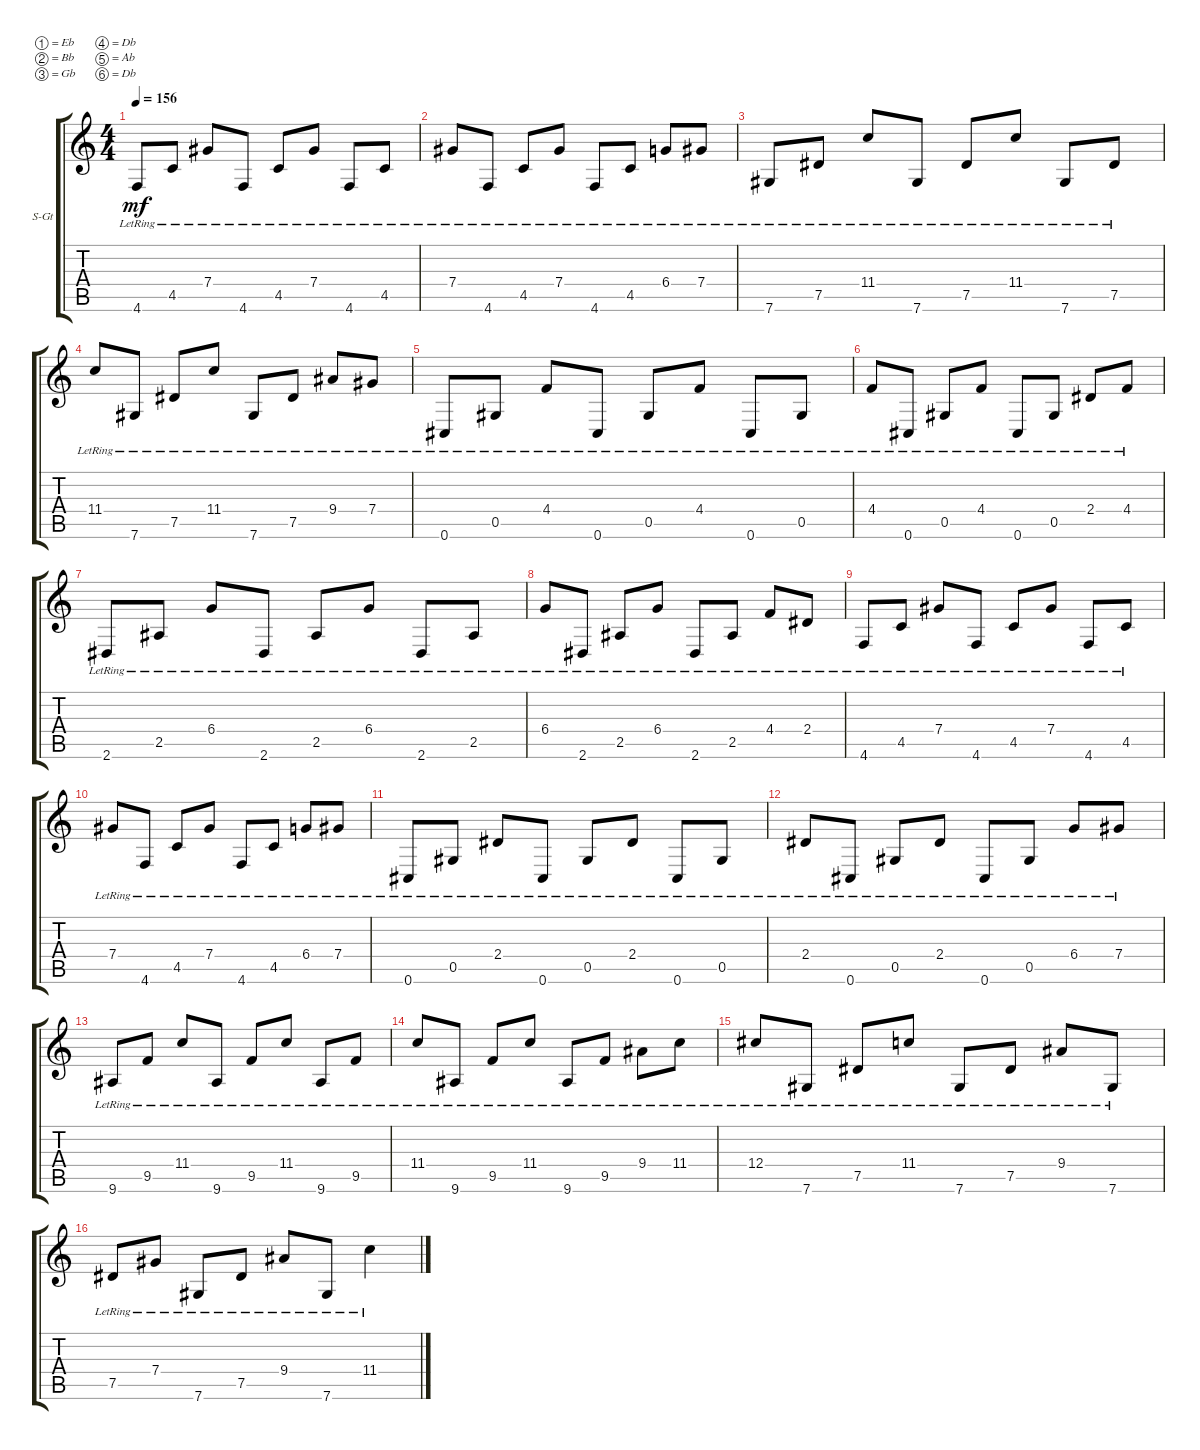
\defaultSystemsLayout 4
\bracketExtendMode groupsimilarinstruments
\firstSystemTrackNameOrientation horizontal
\otherSystemsTrackNameOrientation horizontal
\track ("Intro Guitar 1" "S-Gt") {instrument acousticguitarsteel}
\staff {score tabs}
\tuning (Eb4 Bb3 Gb3 Db3 Ab2 Db2)
\ts (4 4)
\tempo 156
\clef g2
\scale
0.485477
\ks c
4.6{lr}.8{dy mf instrument acousticguitarsteel} 4.5{lr}.8 7.4{lr}.8 4.6{lr}.8 4.5{lr}.8 7.4{lr}.8 4.6{lr}.8 4.5{lr}.8 |
\scale
0.257261 7.4{lr}.8 4.6{lr}.8 4.5{lr}.8 7.4{lr}.8 4.6{lr}.8 4.5{lr}.8 6.4{lr}.8 7.4{lr}.8 |
\scale
0.257261 7.6{lr}.8 7.5{lr}.8 11.4{lr}.8 7.6{lr}.8 7.5{lr}.8 11.4{lr}.8 7.6{lr}.8 7.5{lr}.8 |
\scale
0.333333 11.4{lr}.8 7.6{lr}.8 7.5{lr}.8 11.4{lr}.8 7.6{lr}.8 7.5{lr}.8 9.4{lr}.8 7.4{lr}.8 |
\scale
0.333333 0.6{lr}.8 0.5{lr}.8 4.4{lr}.8 0.6{lr}.8 0.5{lr}.8 4.4{lr}.8 0.6{lr}.8 0.5{lr}.8 |
\scale
0.333333 4.4{lr}.8 0.6{lr}.8 0.5{lr}.8 4.4{lr}.8 0.6{lr}.8 0.5{lr}.8 2.4{lr}.8 4.4{lr}.8 |
\scale
0.333333 2.6{lr}.8 2.5{lr}.8 6.4{lr}.8 2.6{lr}.8 2.5{lr}.8 6.4{lr}.8 2.6{lr}.8 2.5{lr}.8 |
\scale
0.333333 6.4{lr}.8 2.6{lr}.8 2.5{lr}.8 6.4{lr}.8 2.6{lr}.8 2.5{lr}.8 4.4{lr}.8 2.4{lr}.8 |
\scale
0.333333 4.6{lr}.8 4.5{lr}.8 7.4{lr}.8 4.6{lr}.8 4.5{lr}.8 7.4{lr}.8 4.6{lr}.8 4.5{lr}.8 |
\scale
0.333333 7.4{lr}.8 4.6{lr}.8 4.5{lr}.8 7.4{lr}.8 4.6{lr}.8 4.5{lr}.8 6.4{lr}.8 7.4{lr}.8 |
\scale
0.333333 0.6{lr}.8 0.5{lr}.8 2.4{lr}.8 0.6{lr}.8 0.5{lr}.8 2.4{lr}.8 0.6{lr}.8 0.5{lr}.8 |
\scale
0.333333 2.4{lr}.8 0.6{lr}.8 0.5{lr}.8 2.4{lr}.8 0.6{lr}.8 0.5{lr}.8 6.4{lr}.8 7.4{lr}.8 |
\scale
0.333333 9.6{lr}.8 9.5{lr}.8 11.4{lr}.8 9.6{lr}.8 9.5{lr}.8 11.4{lr}.8 9.6{lr}.8 9.5{lr}.8 |
\scale
0.333333 11.4{lr}.8 9.6{lr}.8 9.5{lr}.8 11.4{lr}.8 9.6{lr}.8 9.5{lr}.8 9.4{lr}.8 11.4{lr}.8 |
\scale
0.333333 12.4{lr}.8 7.6{lr}.8 7.5{lr}.8 11.4{lr}.8 7.6{lr}.8 7.5{lr}.8 9.4{lr}.8 7.6{lr}.8 |
\scale
0.333333 7.5{lr}.8 7.4{lr}.8 7.6{lr}.8 7.5{lr}.8 9.4{lr}.8 7.6{lr}.8 11.4{lr}.4
